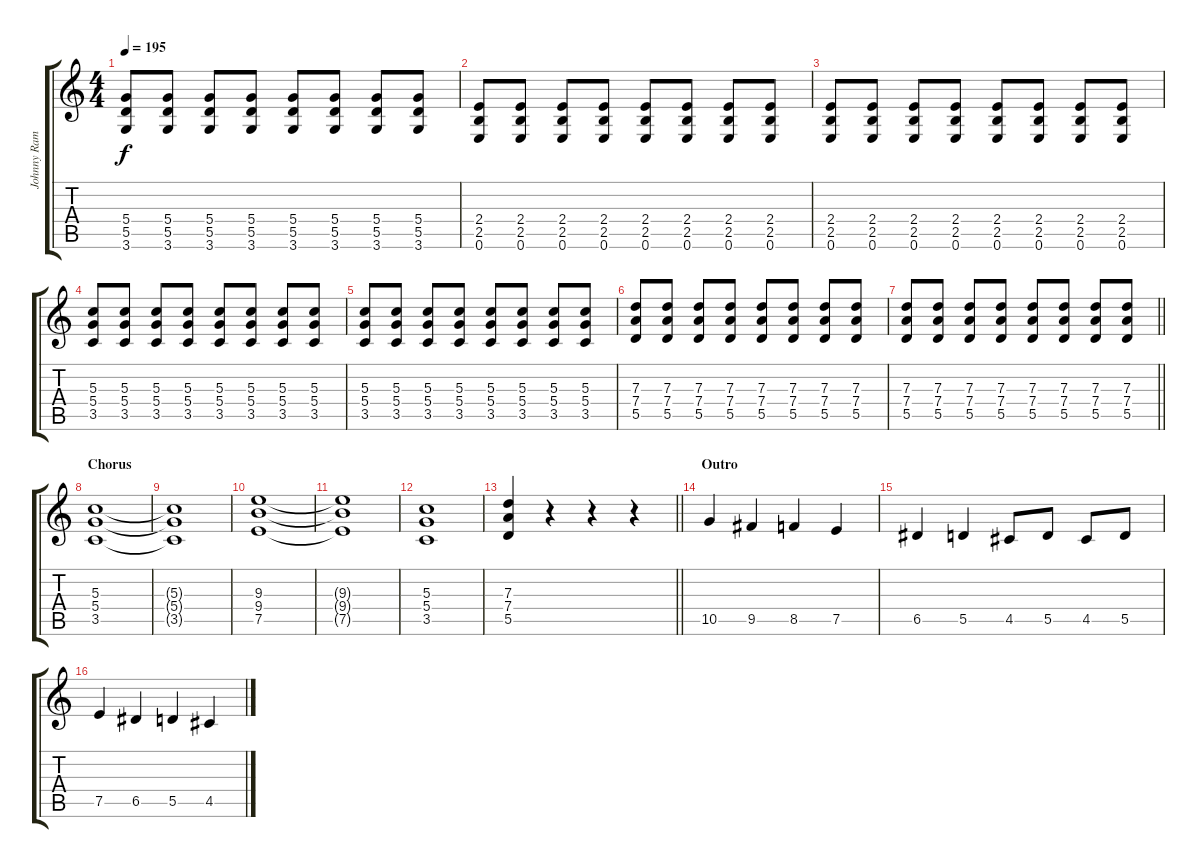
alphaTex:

\track ("Johnny Ramone" "Johnny Ram") {instrument distortionguitar}
\staff {score tabs}
\tuning (E4 B3 G3 D3 A2 E2) {hide}
\ts (4 4)
\tempo 195
\clef g2
\ks c
(5.4 5.5 3.6).8{dy f} (5.4 5.5 3.6).8 (5.4 5.5 3.6).8 (5.4 5.5 3.6).8 (5.4 5.5 3.6).8 (5.4 5.5 3.6).8 (5.4 5.5 3.6).8 (5.4 5.5 3.6).8 |
(2.4 2.5 0.6).8 (2.4 2.5 0.6).8 (2.4 2.5 0.6).8 (2.4 2.5 0.6).8 (2.4 2.5 0.6).8 (2.4 2.5 0.6).8 (2.4 2.5 0.6).8 (2.4 2.5 0.6).8 |
(2.4 2.5 0.6).8 (2.4 2.5 0.6).8 (2.4 2.5 0.6).8 (2.4 2.5 0.6).8 (2.4 2.5 0.6).8 (2.4 2.5 0.6).8 (2.4 2.5 0.6).8 (2.4 2.5 0.6).8 |
(5.3 5.4 3.5).8 (5.3 5.4 3.5).8 (5.3 5.4 3.5).8 (5.3 5.4 3.5).8 (5.3 5.4 3.5).8 (5.3 5.4 3.5).8 (5.3 5.4 3.5).8 (5.3 5.4 3.5).8 |
(5.3 5.4 3.5).8 (5.3 5.4 3.5).8 (5.3 5.4 3.5).8 (5.3 5.4 3.5).8 (5.3 5.4 3.5).8 (5.3 5.4 3.5).8 (5.3 5.4 3.5).8 (5.3 5.4 3.5).8 |
(7.3 7.4 5.5).8 (7.3 7.4 5.5).8 (7.3 7.4 5.5).8 (7.3 7.4 5.5).8 (7.3 7.4 5.5).8 (7.3 7.4 5.5).8 (7.3 7.4 5.5).8 (7.3 7.4 5.5).8 |
\barLineRight lightlight
(7.3 7.4 5.5).8 (7.3 7.4 5.5).8 (7.3 7.4 5.5).8 (7.3 7.4 5.5).8 (7.3 7.4 5.5).8 (7.3 7.4 5.5).8 (7.3 7.4 5.5).8 (7.3 7.4 5.5).8 |
\section ("" "Chorus")
(5.3 5.4 3.5).1 |
(5.3{t} 5.4{t} 3.5{t}).1 |
(9.3 9.4 7.5).1 |
(9.3{t} 9.4{t} 7.5{t}).1 |
(5.3 5.4 3.5).1 |
\barLineRight lightlight
(7.3 7.4 5.5).4 r.4 r.4 r.4 |
\section ("" "Outro")
10.5.4 9.5.4 8.5.4 7.5.4 |
6.5.4 5.5.4 4.5.8 5.5.8 4.5.8 5.5.8 |
7.5.4 6.5.4 5.5.4 4.5.4
